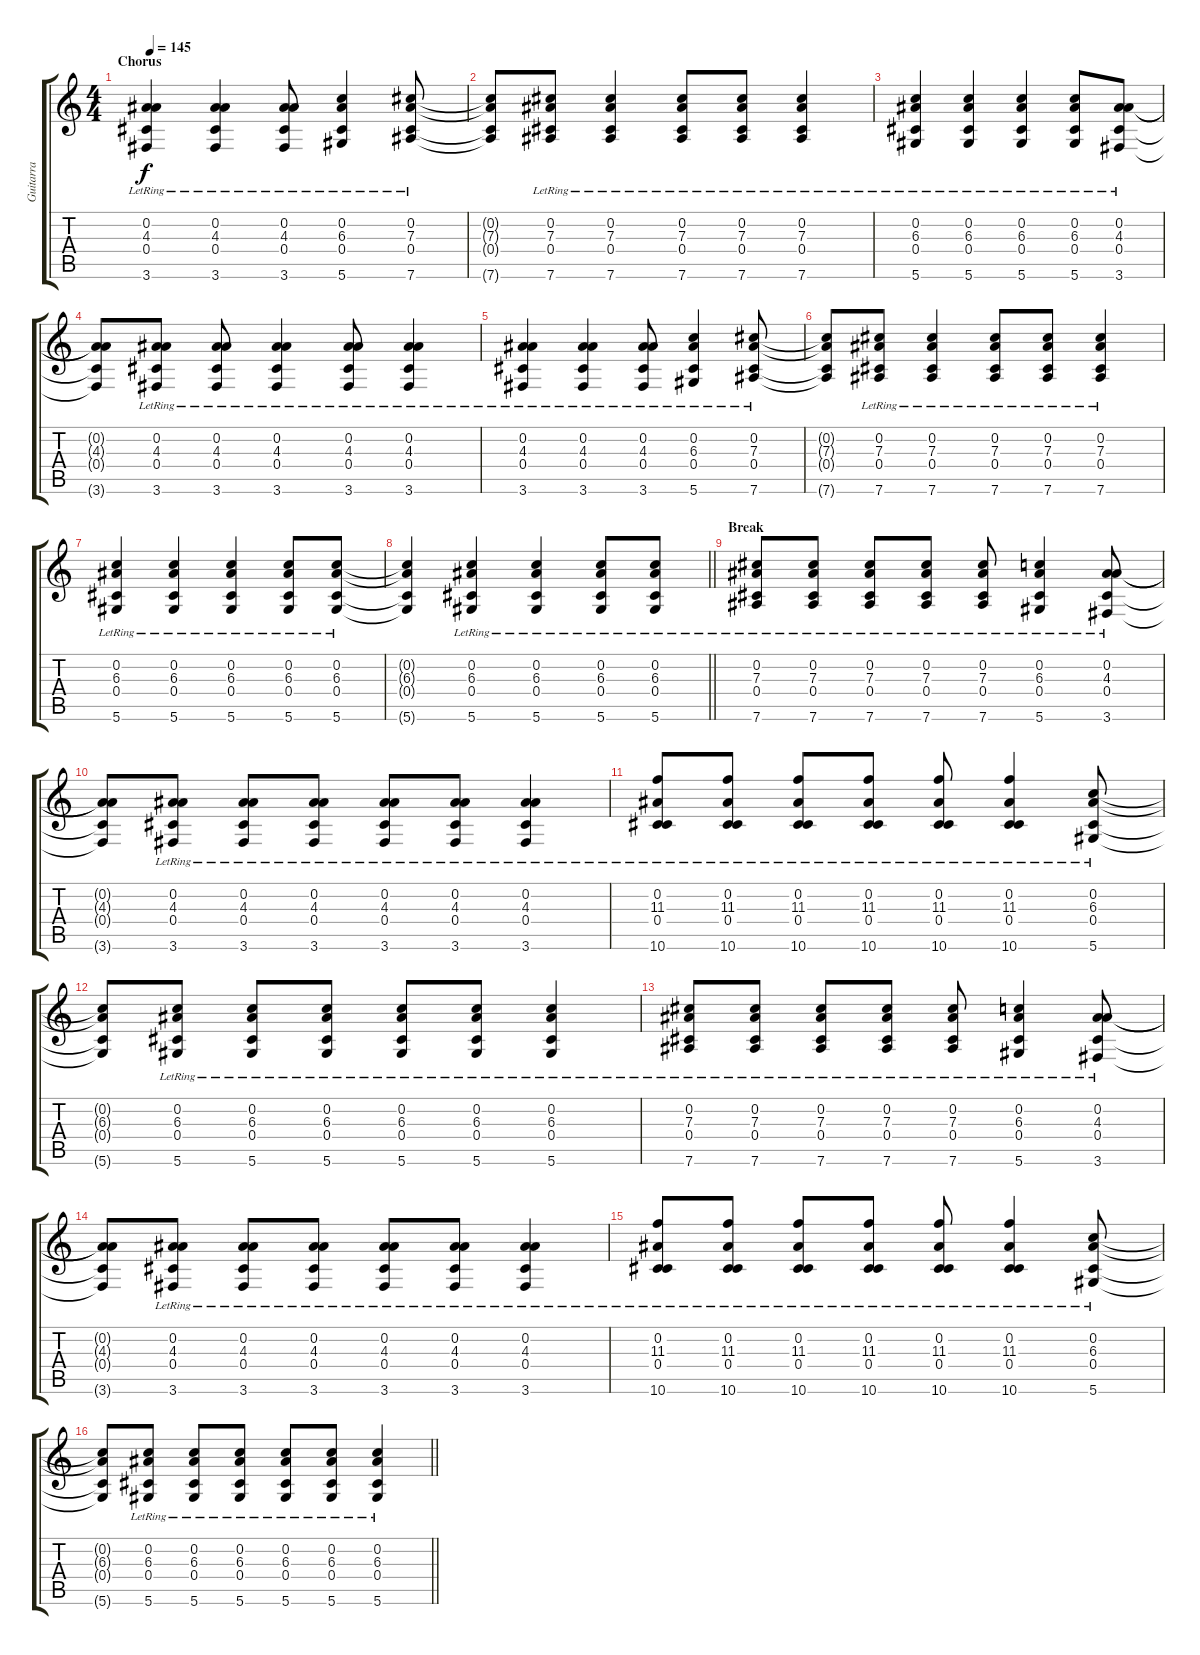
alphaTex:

\track ("Guitarra" "Guitarra") {instrument electricguitarclean}
\staff {score tabs}
\tuning (Eb4 Bb3 Gb3 Db3 Ab2 Eb2) {hide}
\ts (4 4)
\section ("" "Chorus")
\tempo 145
\clef g2
\ks c
(0.2{lr} 4.3{lr} 0.4{lr} 3.6{lr}).4{dy f} (0.2{lr} 4.3{lr} 0.4{lr} 3.6{lr}).4 (0.2{lr} 4.3{lr} 0.4{lr} 3.6{lr}).8 (0.2{lr} 6.3{lr} 0.4{lr} 5.6{lr}).4 (0.2{lr} 7.3{lr} 0.4{lr} 7.6{lr}).8 |
(0.2{t} 7.3{t} 0.4{t} 7.6{t}).8 (0.2{lr} 7.3{lr} 0.4{lr} 7.6{lr}).8 (0.2{lr} 7.3{lr} 0.4{lr} 7.6{lr}).4 (0.2{lr} 7.3{lr} 0.4{lr} 7.6{lr}).8 (0.2{lr} 7.3{lr} 0.4{lr} 7.6{lr}).8 (0.2{lr} 7.3{lr} 0.4{lr} 7.6{lr}).4 |
(0.2{lr} 6.3{lr} 0.4{lr} 5.6{lr}).4 (0.2{lr} 6.3{lr} 0.4{lr} 5.6{lr}).4 (0.2{lr} 6.3{lr} 0.4{lr} 5.6{lr}).4 (0.2{lr} 6.3{lr} 0.4{lr} 5.6{lr}).8 (0.2{lr} 4.3{lr} 0.4{lr} 3.6{lr}).8 |
(0.2{t} 4.3{t} 0.4{t} 3.6{t}).8 (0.2{lr} 4.3{lr} 0.4{lr} 3.6{lr}).8 (0.2{lr} 4.3{lr} 0.4{lr} 3.6{lr}).8 (0.2{lr} 4.3{lr} 0.4{lr} 3.6{lr}).4 (0.2{lr} 4.3{lr} 0.4{lr} 3.6{lr}).8 (0.2{lr} 4.3{lr} 0.4{lr} 3.6{lr}).4 |
(0.2{lr} 4.3{lr} 0.4{lr} 3.6{lr}).4 (0.2{lr} 4.3{lr} 0.4{lr} 3.6{lr}).4 (0.2{lr} 4.3{lr} 0.4{lr} 3.6{lr}).8 (0.2{lr} 6.3{lr} 0.4{lr} 5.6{lr}).4 (0.2{lr} 7.3{lr} 0.4{lr} 7.6{lr}).8 |
(0.2{t} 7.3{t} 0.4{t} 7.6{t}).8 (0.2{lr} 7.3{lr} 0.4{lr} 7.6{lr}).8 (0.2{lr} 7.3{lr} 0.4{lr} 7.6{lr}).4 (0.2{lr} 7.3{lr} 0.4{lr} 7.6{lr}).8 (0.2{lr} 7.3{lr} 0.4{lr} 7.6{lr}).8 (0.2{lr} 7.3{lr} 0.4{lr} 7.6{lr}).4 |
(0.2{lr} 6.3{lr} 0.4{lr} 5.6{lr}).4 (0.2{lr} 6.3{lr} 0.4{lr} 5.6{lr}).4 (0.2{lr} 6.3{lr} 0.4{lr} 5.6{lr}).4 (0.2{lr} 6.3{lr} 0.4{lr} 5.6{lr}).8 (0.2{lr} 6.3{lr} 0.4{lr} 5.6{lr}).8 |
\barLineRight lightlight
(0.2{t} 6.3{t} 0.4{t} 5.6{t}).4 (0.2{lr} 6.3{lr} 0.4{lr} 5.6{lr}).4 (0.2{lr} 6.3{lr} 0.4{lr} 5.6{lr}).4 (0.2{lr} 6.3{lr} 0.4{lr} 5.6{lr}).8 (0.2{lr} 6.3{lr} 0.4{lr} 5.6{lr}).8 |
\section ("" "Break")
(0.2{lr} 7.3{lr} 0.4{lr} 7.6{lr}).8 (0.2{lr} 7.3{lr} 0.4{lr} 7.6{lr}).8 (0.2{lr} 7.3{lr} 0.4{lr} 7.6{lr}).8 (0.2{lr} 7.3{lr} 0.4{lr} 7.6{lr}).8 (0.2{lr} 7.3{lr} 0.4{lr} 7.6{lr}).8 (0.2{lr} 6.3{lr} 0.4{lr} 5.6{lr}).4 (0.2{lr} 4.3{lr} 0.4{lr} 3.6{lr}).8 |
(0.2{t} 4.3{t} 0.4{t} 3.6{t}).8 (0.2{lr} 4.3{lr} 0.4{lr} 3.6{lr}).8 (0.2{lr} 4.3{lr} 0.4{lr} 3.6{lr}).8 (0.2{lr} 4.3{lr} 0.4{lr} 3.6{lr}).8 (0.2{lr} 4.3{lr} 0.4{lr} 3.6{lr}).8 (0.2{lr} 4.3{lr} 0.4{lr} 3.6{lr}).8 (0.2{lr} 4.3{lr} 0.4{lr} 3.6{lr}).4 |
(0.2{lr} 11.3{lr} 0.4{lr} 10.6{lr}).8 (0.2{lr} 11.3{lr} 0.4{lr} 10.6{lr}).8 (0.2{lr} 11.3{lr} 0.4{lr} 10.6{lr}).8 (0.2{lr} 11.3{lr} 0.4{lr} 10.6{lr}).8 (0.2{lr} 11.3{lr} 0.4{lr} 10.6{lr}).8 (0.2{lr} 11.3{lr} 0.4{lr} 10.6{lr}).4 (0.2{lr} 6.3{lr} 0.4{lr} 5.6{lr}).8 |
(0.2{t} 6.3{t} 0.4{t} 5.6{t}).8 (0.2{lr} 6.3{lr} 0.4{lr} 5.6{lr}).8 (0.2{lr} 6.3{lr} 0.4{lr} 5.6{lr}).8 (0.2{lr} 6.3{lr} 0.4{lr} 5.6{lr}).8 (0.2{lr} 6.3{lr} 0.4{lr} 5.6{lr}).8 (0.2{lr} 6.3{lr} 0.4{lr} 5.6{lr}).8 (0.2{lr} 6.3{lr} 0.4{lr} 5.6{lr}).4 |
(0.2{lr} 7.3{lr} 0.4{lr} 7.6{lr}).8 (0.2{lr} 7.3{lr} 0.4{lr} 7.6{lr}).8 (0.2{lr} 7.3{lr} 0.4{lr} 7.6{lr}).8 (0.2{lr} 7.3{lr} 0.4{lr} 7.6{lr}).8 (0.2{lr} 7.3{lr} 0.4{lr} 7.6{lr}).8 (0.2{lr} 6.3{lr} 0.4{lr} 5.6{lr}).4 (0.2{lr} 4.3{lr} 0.4{lr} 3.6{lr}).8 |
(0.2{t} 4.3{t} 0.4{t} 3.6{t}).8 (0.2{lr} 4.3{lr} 0.4{lr} 3.6{lr}).8 (0.2{lr} 4.3{lr} 0.4{lr} 3.6{lr}).8 (0.2{lr} 4.3{lr} 0.4{lr} 3.6{lr}).8 (0.2{lr} 4.3{lr} 0.4{lr} 3.6{lr}).8 (0.2{lr} 4.3{lr} 0.4{lr} 3.6{lr}).8 (0.2{lr} 4.3{lr} 0.4{lr} 3.6{lr}).4 |
(0.2{lr} 11.3{lr} 0.4{lr} 10.6{lr}).8 (0.2{lr} 11.3{lr} 0.4{lr} 10.6{lr}).8 (0.2{lr} 11.3{lr} 0.4{lr} 10.6{lr}).8 (0.2{lr} 11.3{lr} 0.4{lr} 10.6{lr}).8 (0.2{lr} 11.3{lr} 0.4{lr} 10.6{lr}).8 (0.2{lr} 11.3{lr} 0.4{lr} 10.6{lr}).4 (0.2{lr} 6.3{lr} 0.4{lr} 5.6{lr}).8 |
\barLineRight lightlight
(0.2{t} 6.3{t} 0.4{t} 5.6{t}).8 (0.2{lr} 6.3{lr} 0.4{lr} 5.6{lr}).8 (0.2{lr} 6.3{lr} 0.4{lr} 5.6{lr}).8 (0.2{lr} 6.3{lr} 0.4{lr} 5.6{lr}).8 (0.2{lr} 6.3{lr} 0.4{lr} 5.6{lr}).8 (0.2{lr} 6.3{lr} 0.4{lr} 5.6{lr}).8 (0.2{lr} 6.3{lr} 0.4{lr} 5.6{lr}).4
